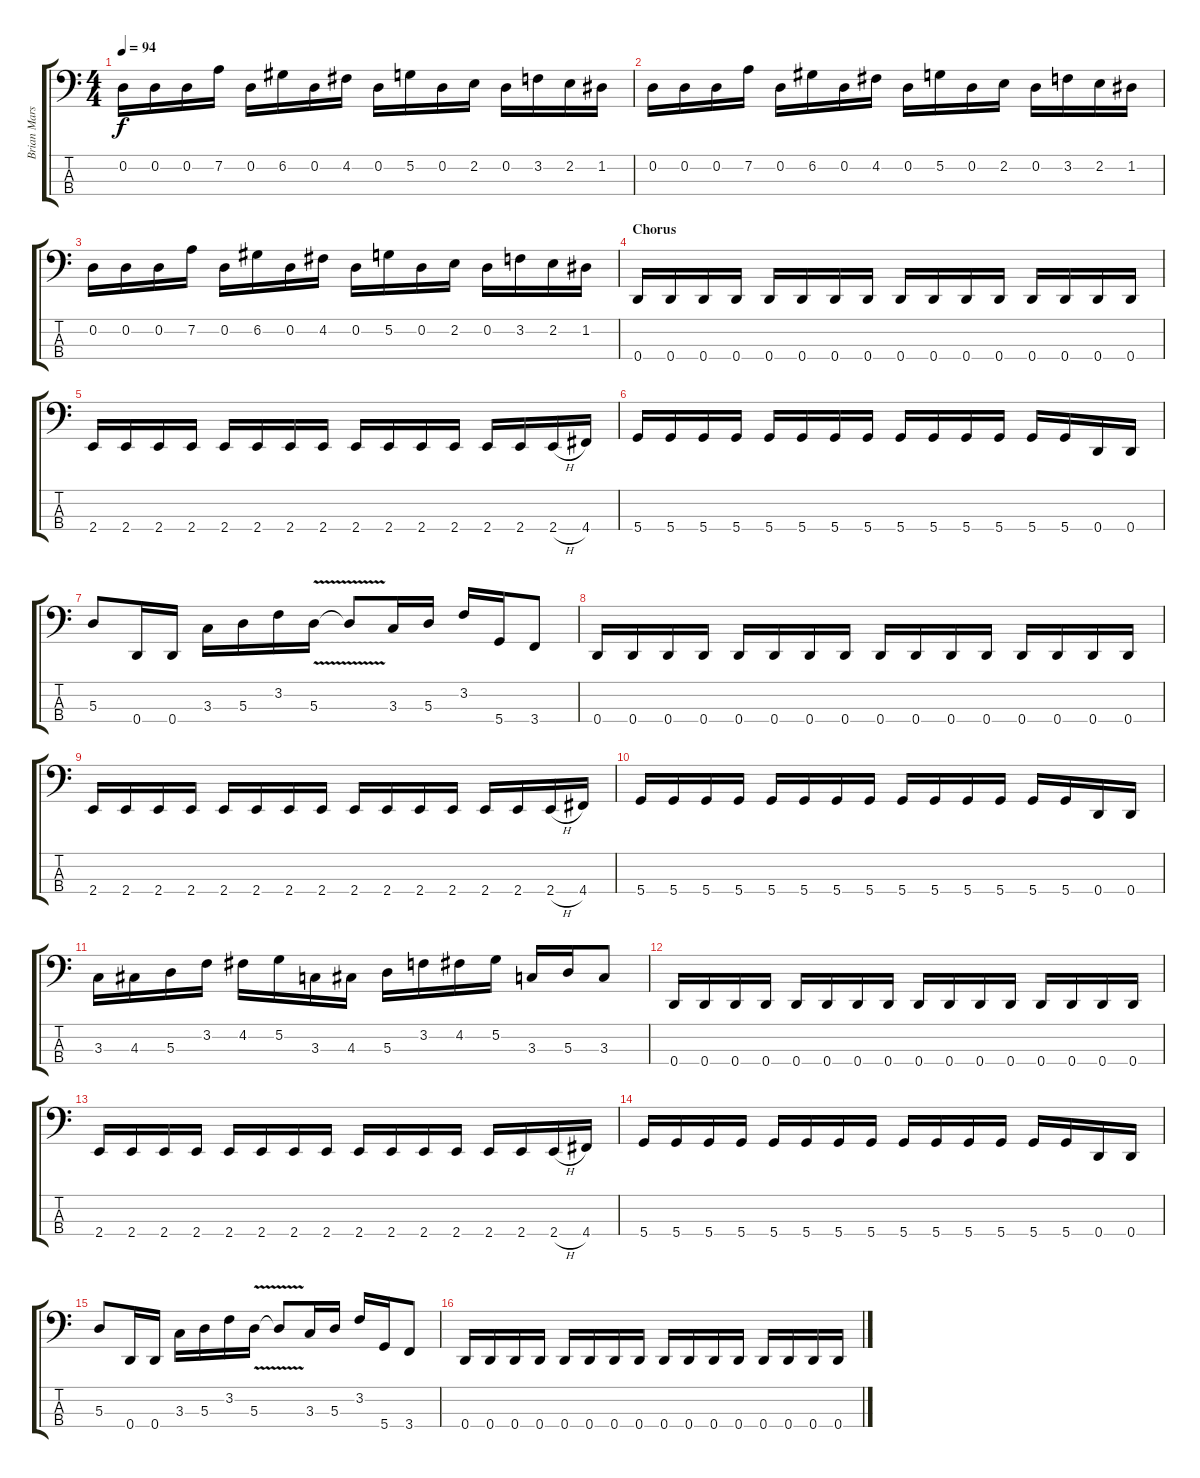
\track ("Brian Marshall" "Brian Mars") {instrument electricbasspick}
\staff {score tabs}
\tuning (G2 D2 A1 D1) {hide}
\ts (4 4)
\tempo 94
\clef f4
\ks c
0.2.16{dy f} 0.2.16 0.2.16 7.2.16 0.2.16 6.2.16 0.2.16 4.2.16 0.2.16 5.2.16 0.2.16 2.2.16 0.2.16 3.2.16 2.2.16 1.2.16 |
0.2.16 0.2.16 0.2.16 7.2.16 0.2.16 6.2.16 0.2.16 4.2.16 0.2.16 5.2.16 0.2.16 2.2.16 0.2.16 3.2.16 2.2.16 1.2.16 |
0.2.16 0.2.16 0.2.16 7.2.16 0.2.16 6.2.16 0.2.16 4.2.16 0.2.16 5.2.16 0.2.16 2.2.16 0.2.16 3.2.16 2.2.16 1.2.16 |
\section ("" "Chorus")
0.4.16 0.4.16 0.4.16 0.4.16 0.4.16 0.4.16 0.4.16 0.4.16 0.4.16 0.4.16 0.4.16 0.4.16 0.4.16 0.4.16 0.4.16 0.4.16 |
2.4.16 2.4.16 2.4.16 2.4.16 2.4.16 2.4.16 2.4.16 2.4.16 2.4.16 2.4.16 2.4.16 2.4.16 2.4.16 2.4.16 2.4{h}.16 4.4.16 |
5.4.16 5.4.16 5.4.16 5.4.16 5.4.16 5.4.16 5.4.16 5.4.16 5.4.16 5.4.16 5.4.16 5.4.16 5.4.16 5.4.16 0.4.16 0.4.16 |
5.3.8 0.4.16 0.4.16 3.3.16 5.3.16 3.2.16 5.3{v}.16 5.3{t}.8 3.3.16 5.3.16 3.2.16 5.4.16 3.4.8 |
0.4.16 0.4.16 0.4.16 0.4.16 0.4.16 0.4.16 0.4.16 0.4.16 0.4.16 0.4.16 0.4.16 0.4.16 0.4.16 0.4.16 0.4.16 0.4.16 |
2.4.16 2.4.16 2.4.16 2.4.16 2.4.16 2.4.16 2.4.16 2.4.16 2.4.16 2.4.16 2.4.16 2.4.16 2.4.16 2.4.16 2.4{h}.16 4.4.16 |
5.4.16 5.4.16 5.4.16 5.4.16 5.4.16 5.4.16 5.4.16 5.4.16 5.4.16 5.4.16 5.4.16 5.4.16 5.4.16 5.4.16 0.4.16 0.4.16 |
3.3.16 4.3.16 5.3.16 3.2.16 4.2.16 5.2.16 3.3.16 4.3.16 5.3.16 3.2.16 4.2.16 5.2.16 3.3.16 5.3.16 3.3.8 |
0.4.16 0.4.16 0.4.16 0.4.16 0.4.16 0.4.16 0.4.16 0.4.16 0.4.16 0.4.16 0.4.16 0.4.16 0.4.16 0.4.16 0.4.16 0.4.16 |
2.4.16 2.4.16 2.4.16 2.4.16 2.4.16 2.4.16 2.4.16 2.4.16 2.4.16 2.4.16 2.4.16 2.4.16 2.4.16 2.4.16 2.4{h}.16 4.4.16 |
5.4.16 5.4.16 5.4.16 5.4.16 5.4.16 5.4.16 5.4.16 5.4.16 5.4.16 5.4.16 5.4.16 5.4.16 5.4.16 5.4.16 0.4.16 0.4.16 |
5.3.8 0.4.16 0.4.16 3.3.16 5.3.16 3.2.16 5.3{v}.16 5.3{t}.8 3.3.16 5.3.16 3.2.16 5.4.16 3.4.8 |
0.4.16 0.4.16 0.4.16 0.4.16 0.4.16 0.4.16 0.4.16 0.4.16 0.4.16 0.4.16 0.4.16 0.4.16 0.4.16 0.4.16 0.4.16 0.4.16
